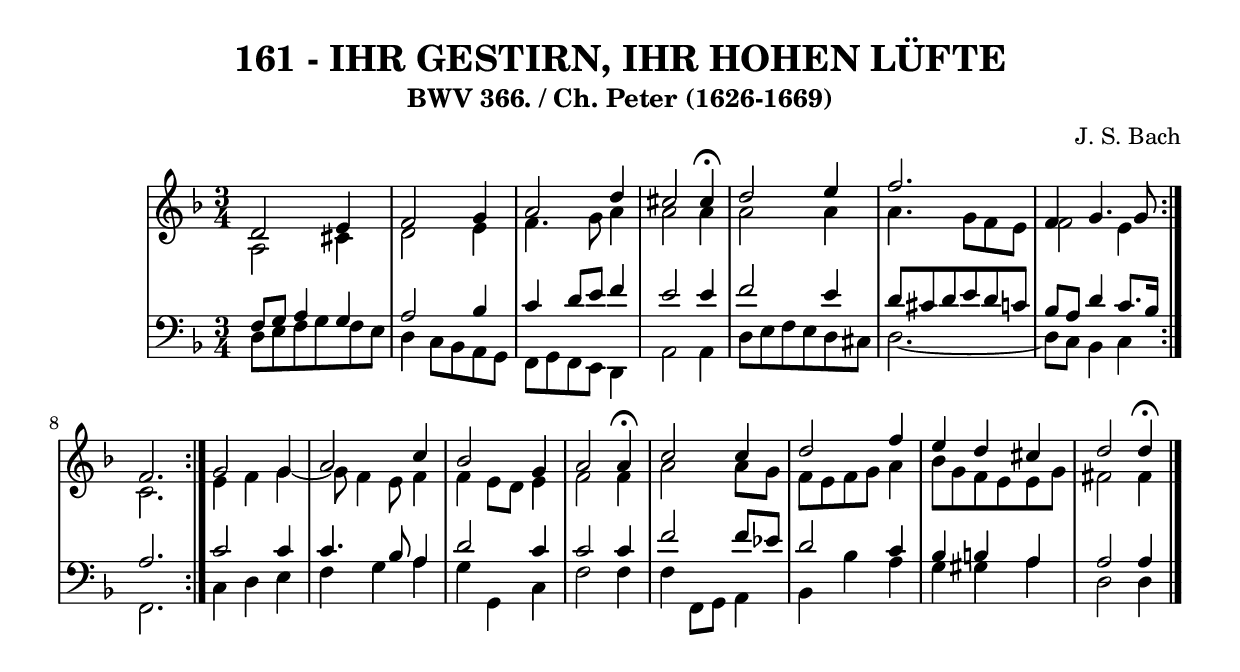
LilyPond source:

\version "2.10.33"

\header {
  title = "161 - IHR GESTIRN, IHR HOHEN LÜFTE"
  subtitle = "BWV 366. / Ch. Peter (1626-1669)"
  composer = "J. S. Bach"
}


global = {
  \time 3/4
  \key d \minor
}


soprano = \relative c' {
  \repeat volta 2 {
    d2 e4 
    f2 g4 
    a2 d4 
    cis2 cis4 \fermata
    d2 e4     %5
    f2. 
    f,4 g4. g8 
    f2. }
  g2 g4 
  a2 c4   %10
  bes2 g4 
  a2 a4 \fermata
  c2 c4 
  d2 f4 
  e4 d4 cis4   %15
  d2 d4 \fermata
}

alto = \relative c' {
  \repeat volta 2 {
    a2 cis4 
    d2 e4 
    f4. g8 a4 
    a2 a4 
    a2 a4     %5
    a4. g8 f8 e8 
    f2 e4 
    c2. }
  e4 f4 g4~ 
  g8 f4 e8 f4   %10
  f4 e8 d8 e4 
  f2 f4 
  a2 a8 g8 
  f8 e8 f8 g8 a4 
  bes8 g8 f8 e8 e8 g8   %15
  fis2 fis4 
}

tenor = \relative c {
  \repeat volta 2 {
    f8 g8 a4 g4 
    a2 bes4 
    c4 d8 e8 f4 
    e2 e4 
    f2 e4     %5
    d8 cis8 d8 e8 d8 c8 
    bes8 a8 d4 c8. bes16 
    a2. }
  c2 c4 
  c4. bes8 a4   %10
  d2 c4 
  c2 c4 
  f2 f8 ees8 
  d2 c4 
  bes4 b4 a4   %15
  a2 a4
}

baixo = \relative c {
  \repeat volta 2 {
    d8 e8 f8 g8 f8 e8 
    d4 c8 bes8 a8 g8 
    f8 g8 f8 e8 d4 
    a'2 a4 
    d8 e8 f8 e8 d8 cis8     %5
    d2.~ 
    d8 c8 bes4 c4 }
  f,2. 
  c'4 d4 e4 
  f4 g4 a4   %10
  g4 g,4 c4 
  f2 f4 
  f4 f,8 g8 a4 
  bes4 bes'4 a4 
  g4 gis4 a4   %15
  d,2 d4
}

\score {
  <<
    \new StaffGroup <<
      \override StaffGroup.SystemStartBracket #'style = #'line 
      \new Staff {
        <<
          \global
          \new Voice = "soprano" { \voiceOne \soprano }
          \new Voice = "alto" { \voiceTwo \alto }
        >>
      }
      \new Staff {
        <<
          \global
          \clef "bass"
          \new Voice = "tenor" {\voiceOne \tenor }
          \new Voice = "baixo" { \voiceTwo \baixo \bar "|."}
        >>
      }
    >>
  >>
  \layout {}
  \midi {}
}